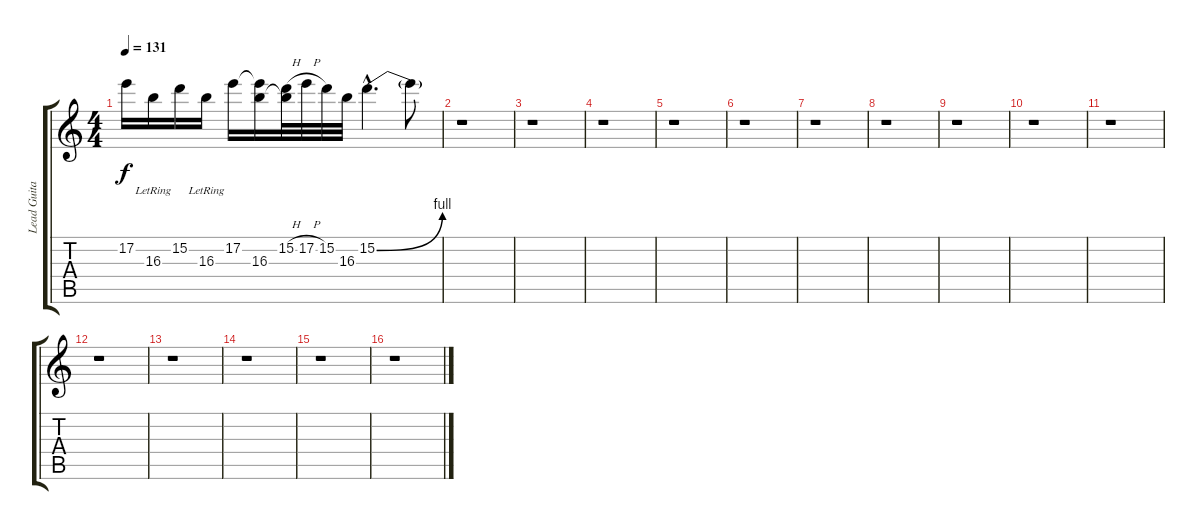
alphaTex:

\track ("Lead Guitar" "Lead Guita") {instrument overdrivenguitar}
\staff {score tabs}
\tuning (E4 B3 G3 D3 A2 E2) {hide}
\ts (4 4)
\tempo 131
\clef g2
\ks c
17.2.16{dy f} 16.3{lr}.16 15.2.16 16.3{lr}.16 17.2.16 (17.2{t} 16.3).16 (15.2{h} 16.3{t}).32 17.2{h}.32 15.2.32 16.3.32 15.2{be (bend 0 0 60 4) hac}.4{d} 15.2{t}.8 |
r.1 |
r.1 |
r.1 |
r.1 |
r.1 |
r.1 |
r.1 |
r.1 |
r.1 |
r.1 |
r.1 |
r.1 |
r.1 |
r.1 |
r.1
